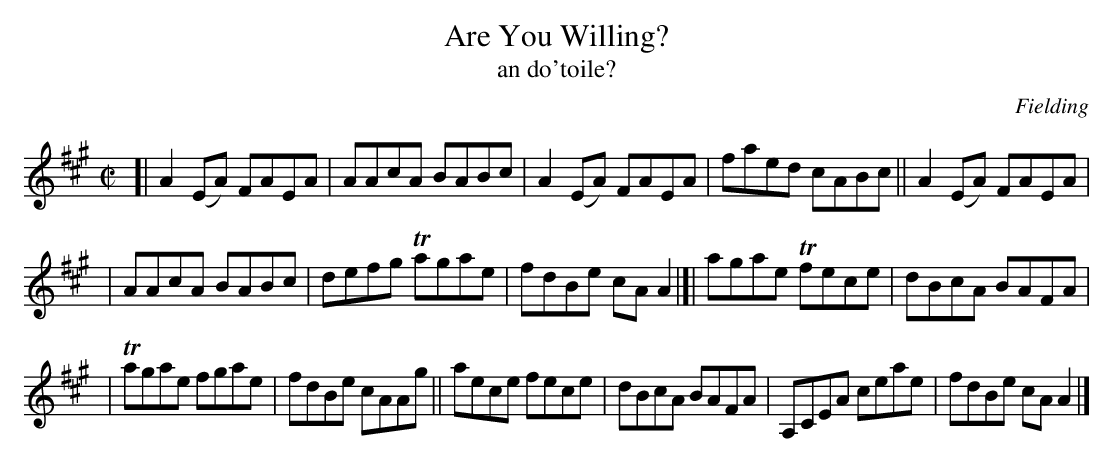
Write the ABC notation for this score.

X:1
T: Are You Willing?
T: an do'toile?
O: Fielding
M: C|
L: 1/8
K: A
[| A2(EA) FAEA | AAcA BABc | A2(EA) FAEA | faed cABc || A2(EA) FAEA |
| AAcA BABc | defg Tagae | fdBe cAA2 |]| agae Tfece | dBcA BAFA |
| Tagae fgae | fdBe cAAg || aece  fece | dBcA BAFA | A,CEA ceae | fdBe cAA2 |]
